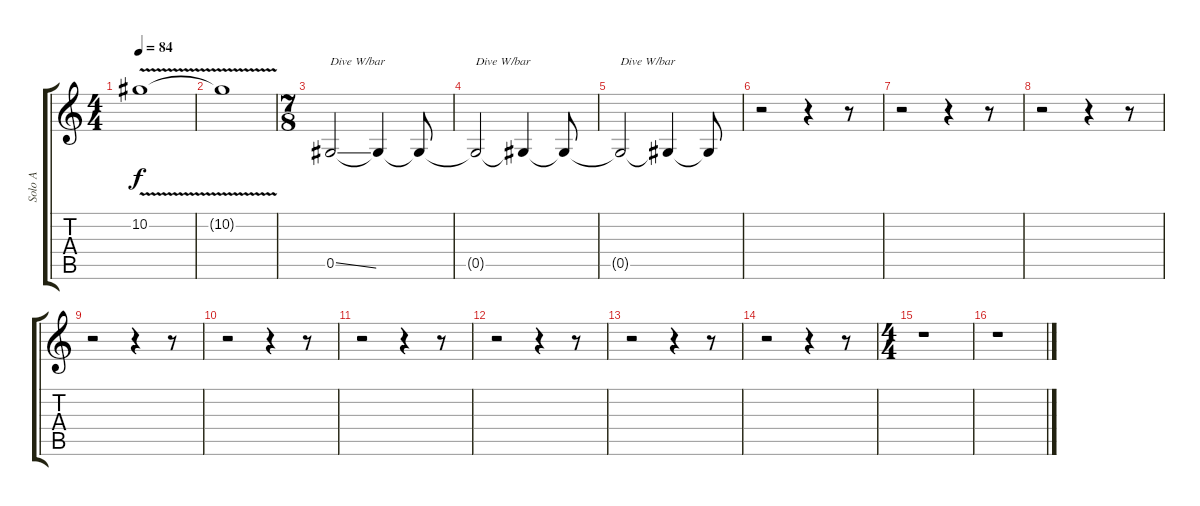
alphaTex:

\track ("Solo A" "Solo A") {instrument distortionguitar}
\staff {score tabs}
\tuning (Eb4 Bb3 Gb3 Db3 Ab2 Eb2) {hide}
\ts (4 4)
\tempo 84
\clef g2
\ks c
10.2{v}.1{dy f} |
10.2{t}.1 |
\ts (7 8)
0.5{ss}.2{txt "Dive W/bar"} 0.5{t}.4 0.5{t}.8 |
0.5{t}.2{txt "Dive W/bar"} 0.5{t}.4 0.5{t}.8 |
0.5{t}.2{txt "Dive W/bar"} 0.5{t}.4 0.5{t}.8 |
r.2 r.4 r.8 |
r.2 r.4 r.8 |
r.2 r.4 r.8 |
r.2 r.4 r.8 |
r.2 r.4 r.8 |
r.2 r.4 r.8 |
r.2 r.4 r.8 |
r.2 r.4 r.8 |
r.2 r.4 r.8 |
\ts (4 4)
r.1 |
r.1
